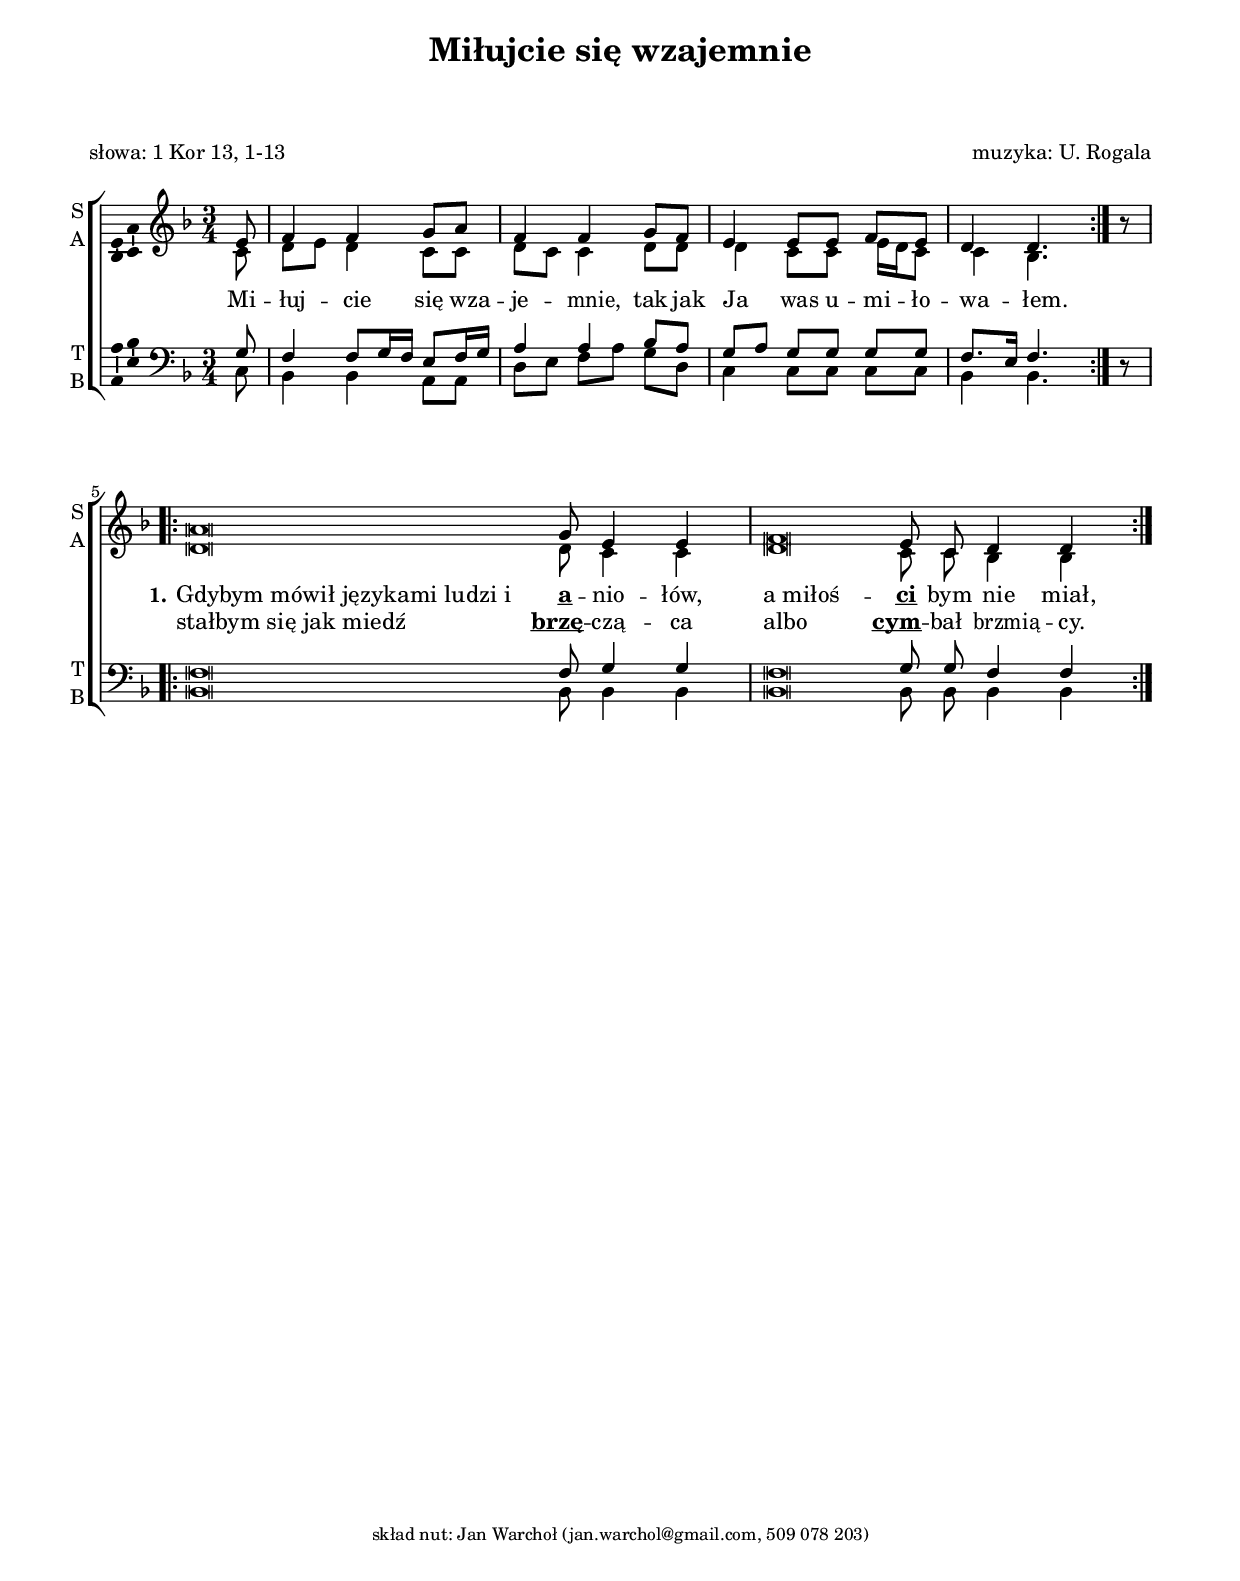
\version "2.17.3"

\header	{
  title = \markup \column { "Miłujcie się wzajemnie" " " " " }
  poet = "słowa: 1 Kor 13, 1-13"
  composer = "muzyka: U. Rogala"
}

#(ly:set-option 'strokeadjust #t)
#(set-global-staff-size 18)

\paper {
  indent = 2 \mm
  short-indent = 2 \mm
  left-margin = 15 \mm
  right-margin = 15 \mm
  bottom-margin = 10 \mm
  top-markup-spacing #'basic-distance = #17
  markup-system-spacing #'basic-distance = 20
  system-system-spacing #'basic-distance = 17
  score-markup-spacing #'basic-distance = 17
  last-bottom-spacing #'basic-distance = #12
}

%--------------------------------MELODY--------------------------------
sopranomelody =	\relative c'' {
  \key f \major
  \time 3/4
  \set Timing.beamExceptions = #'()
  \repeat volta 2 {
    \partial 8 e,8 |
    f4 f g8 a | f4 f
    g8 f |
    e4 e8 e f e |
    d4 d4.
  }
  \noBreak
  \oneVoice r8 \voiceOne
  %inset appropriate bar here (finish/repeat)
  \cadenzaOn
  \repeat volta 2 {
    a'\breve g8 e4 e
    \bar "|"
    f\breve e8 c d4 d
  }
  \cadenzaOff
}
altomelody = \relative f' {
  \key f \major
  \time 3/4
  \set Timing.beamExceptions = #'()
  \repeat volta 2 {
    \partial 8 c8
    d[ e] d4 c8 c | d8 c c4
    d8 d |
    % m. 3
    d4 c8
    \newSpacingSection
    \override Score.SpacingSpanner #'spacing-increment = #1.5
    c8
    \newSpacingSection
    \override Score.SpacingSpanner #'spacing-increment = #0.7
    e16 d
    \revert Score.SpacingSpanner #'spacing-increment
    \newSpacingSection
    c8
    % m. 4
    c4 bes4.
  }
  \noBreak
  s8
  %inset appropriate bar here (finish/repeat)
  \cadenzaOn
  \repeat volta 2 {
    d\breve d8 c4 c
    d\breve c8 c bes4 bes
  }
  \cadenzaOff
}
tenormelody = \relative c' {
  \key f \major
  \time 3/4
  \set Timing.beamExceptions = #'()
  \repeat volta 2 {
    \partial 8 g8
    f4 f8 g16 f e8 f16 g | a4 a
    bes8 a | g a g g g g
    f8. e16 f4.
  }
  \noBreak
  \oneVoice r8 \voiceOne
  %inset appropriate bar here (finish/repeat)
  \cadenzaOn
  \repeat volta 2 {
    f\breve f8 g4 g
    f\breve g8 g f4 f
  }
  \cadenzaOff
}
bassmelody = \relative f {
  \key f \major
  \time 3/4
  \set Timing.beamExceptions = #'()
  \repeat volta 2 {
    \partial 8 c8
    bes4 bes a8 a | d e f a
    g d | c4 c8 c c c
    bes4 bes4.
  }
  \noBreak
  s8
  %inset appropriate bar here (finish/repeat)
  \cadenzaOn
  \repeat volta 2 {
    bes\breve bes8 bes4 bes
    bes\breve bes8 bes bes4 bes
  }
  \cadenzaOff
}
akordy = \chordmode {
  s8 bes2 a4:m d:m f
  g4:m c2.
  bes2. bes
}
%--------------------------------LYRICS--------------------------------

m = #(define-music-function (parser location off) (number?)
       #{
         \once \override Lyrics.LyricText #'X-offset = #off
       #})

text =  \lyricmode {
  Mi -- \m #-0.4 łuj --
  \m #-0.4 cie się
  \m #-0.6 wza -- je --
  \m #-1.2 \markup \scale #'(0.9 . 1) mnie,
  tak \m #-0.4 jak
  \m #0 Ja
  \m #-0.75 \markup \scale #'(0.95 . 1) was u --
  \m #-0.2 mi -- ło --
  \m #-0.2 wa --
  \m #-0.5 łem.
  \set stanza = "1."
  \once \override LyricSpace #'minimum-distance = #5
  \m #-1.5"Gdybym mówił językami ludzi i"
  \markup \bold \underline a -- nio -- łów,
  \m #-0.5 "a miłoś" --
  \markup \bold \underline ci bym
  \m #-0.5 nie
  \m #-2 miał,
}

secondverse = \lyricmode {
  \repeat unfold 16 \skip4
  \m #-1.5 "stałbym się jak miedź"
  \m #-3 \markup \bold \underline brzę -- czą -- ca
  \m #-0.5 albo
  \m #-3 \markup \bold \underline cym --
  \m #-1.5 bał
  \m #-1.5 \markup \scale #'(0.9 . 1) brzmią --
  \m #-0.2 cy.
}

stanzas = \markup {
}
%--------------------------------ALL-FILE VARIABLE--------------------------------

\score {
  \new ChoirStaff <<
    \new Staff = women <<
      \clef treble
      \set Staff.instrumentName = \markup \center-column { S A }
      \set Staff.shortInstrumentName = \markup \center-column { S A }
      \new Voice = soprano {
        \set Voice.midiInstrument = "clarinet"
        \dynamicUp
        \override Ambitus #'X-offset = #1.7

        \voiceOne
        \sopranomelody
      }
      \new Voice = alto {
        \set Voice.midiInstrument = "english horn"
        \override Hairpin #'stencil = ##f
        \override DynamicText #'stencil = ##f
        \override DynamicTextSpanner #'stencil = ##f
        \override TextScript #'stencil = ##f

        \voiceTwo
        \altomelody
      }
    >>
    \new Lyrics \with {
      \override VerticalAxisGroup #'staff-affinity = #CENTER
      \override VerticalAxisGroup #'nonstaff-relatedstaff-spacing #'padding = #1
    }
    \lyricsto soprano \text
    \new Lyrics \with {
      \override VerticalAxisGroup #'staff-affinity = #CENTER
      \override VerticalAxisGroup #'nonstaff-relatedstaff-spacing #'padding = #1
    }
    \lyricsto soprano \secondverse

    \new Staff = men <<
      \clef bass
      \set Staff.instrumentName = \markup \center-column { T B }
      \set Staff.shortInstrumentName = \markup \center-column { T B }
      \new Voice = tenor {
        \set Voice.midiInstrument = "english horn"
        \override Hairpin #'stencil = ##f
        \override DynamicText #'stencil = ##f
        \override DynamicTextSpanner #'stencil = ##f
        \override TextScript #'stencil = ##f
        \override Ambitus #'X-offset = #1.7

        \voiceOne
        \tenormelody
      }
      \new Voice = bass {
        \set Voice.midiInstrument = "clarinet"
        \dynamicDown

        \voiceTwo
        \bassmelody
      }
    >>
  >>
  \layout {
    \override NoteHead #'style = #'altdefault

    \context {
      \Voice
      \consists "Ambitus_engraver"
    }
    \context {
      \Lyrics
      \override LyricText #'stencil =
      #(lambda (grob)
         (ly:stencil-scale (lyric-text::print grob) 1 1))
      \override VerticalAxisGroup
      #'nonstaff-relatedstaff-spacing #'padding = #0.7
    }
  }
}

\stanzas

%--------------------------------STOPKA

\paper {
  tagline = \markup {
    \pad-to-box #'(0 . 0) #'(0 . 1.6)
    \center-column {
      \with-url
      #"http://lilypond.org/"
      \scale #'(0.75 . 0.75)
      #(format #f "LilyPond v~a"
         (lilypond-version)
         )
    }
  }

  oddFooterMarkup = \markup {
    \override #'(baseline-skip . 1)
    \column {
      \fill-line {
        %% Copyright header field only on first page in each bookpart.
        \on-the-fly #part-first-page {
          \override #'(baseline-skip . 2)
          \center-column {
            \scale #'(1 . 1)
            \fromproperty #'header:copyright
            \scale #'(0.85 . 0.85)
            "skład nut: Jan Warchoł (jan.warchol@gmail.com, 509 078 203)"
          }
        }
      }
      \fill-line {
        %% Tagline header field only on last page in the book.
        \on-the-fly #last-page \fromproperty #'header:tagline
      }
    }
  }
}
